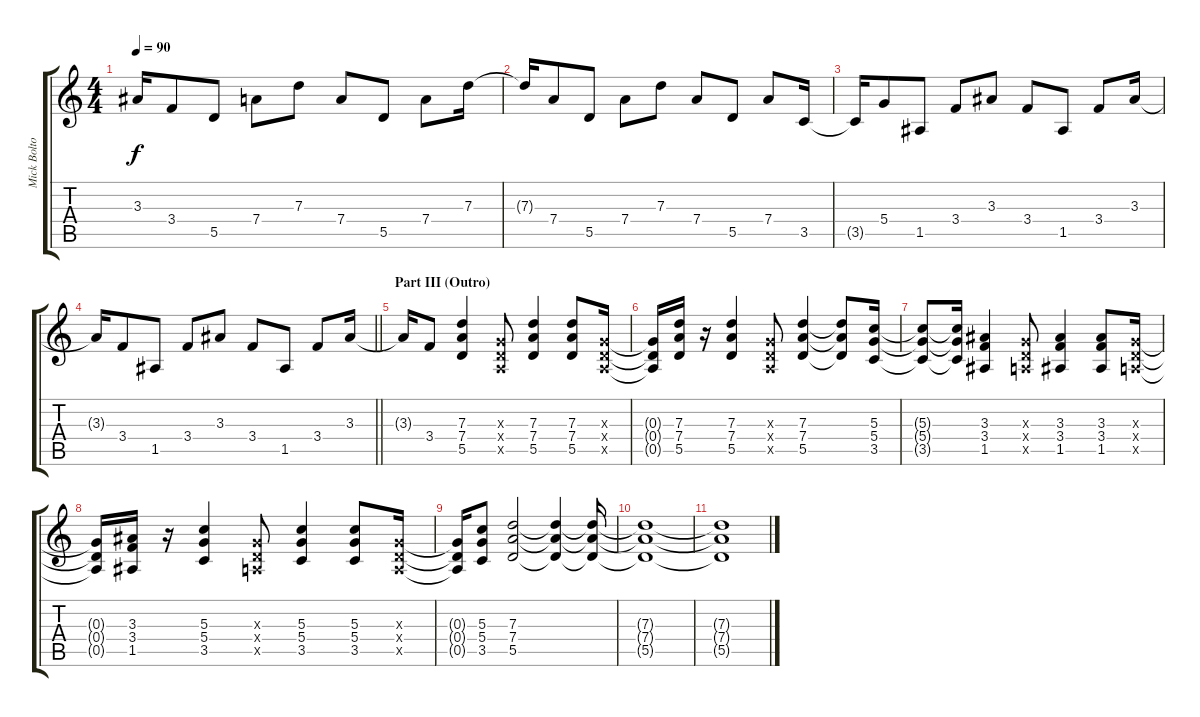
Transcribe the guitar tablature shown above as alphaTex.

\track ("Mick Bolton" "Mick Bolto") {instrument electricguitarclean}
\staff {score tabs}
\tuning (E4 B3 G3 D3 A2 E2) {hide}
\ts (4 4)
\tempo 90
\clef g2
\ks c
3.3{t}.16{dy f} 3.4.8 5.5.8 7.4.8 7.3.8 7.4.8 5.5.8 7.4.8 7.3.16 |
7.3{t}.16 7.4.8 5.5.8 7.4.8 7.3.8 7.4.8 5.5.8 7.4.8 3.5.16 |
3.5{t}.16 5.4.8 1.5.8 3.4.8 3.3.8 3.4.8 1.5.8 3.4.8 3.3.16 |
\barLineRight lightlight
3.3{t}.16 3.4.8 1.5.8 3.4.8 3.3.8 3.4.8 1.5.8 3.4.8 3.3.16 |
\section ("" "Part III (Outro)")
3.3{t}.16 3.4.8 (7.3 7.4 5.5).4 (0.3{x} 0.4{x} 0.5{x}).8 (7.3 7.4 5.5).4 (7.3 7.4 5.5).8 (0.3{x} 0.4{x} 0.5{x}).16 |
(0.3{t} 0.4{t} 0.5{t}).16 (7.3 7.4 5.5).16 r.16 (7.3 7.4 5.5).4 (0.3{x} 0.4{x} 0.5{x}).8 (7.3 7.4 5.5).4 (7.3{t} 7.4{t} 5.5{t}).8 (5.3 5.4 3.5).16 |
(5.3{t} 5.4{t} 3.5{t}).8 (5.3{t} 5.4{t} 3.5{t}).16 (3.3 3.4 1.5).4 (0.3{x} 0.4{x} 0.5{x}).8 (3.3 3.4 1.5).4 (3.3 3.4 1.5).8 (0.3{x} 0.4{x} 0.5{x}).16 |
(0.3{t} 0.4{t} 0.5{t}).16 (3.3 3.4 1.5).16 r.16 (5.3 5.4 3.5).4 (0.3{x} 0.4{x} 0.5{x}).8 (5.3 5.4 3.5).4 (5.3 5.4 3.5).8 (0.3{x} 0.4{x} 0.5{x}).16 |
(0.3{t} 0.4{t} 0.5{t}).16 (5.3 5.4 3.5).8 (7.3 7.4 5.5).2{volume 0} (7.3{t} 7.4{t} 5.5{t}).4 (7.3{t} 7.4{t} 5.5{t}).16 |
(7.3{t} 7.4{t} 5.5{t}).1 |
(7.3{t} 7.4{t} 5.5{t}).1
